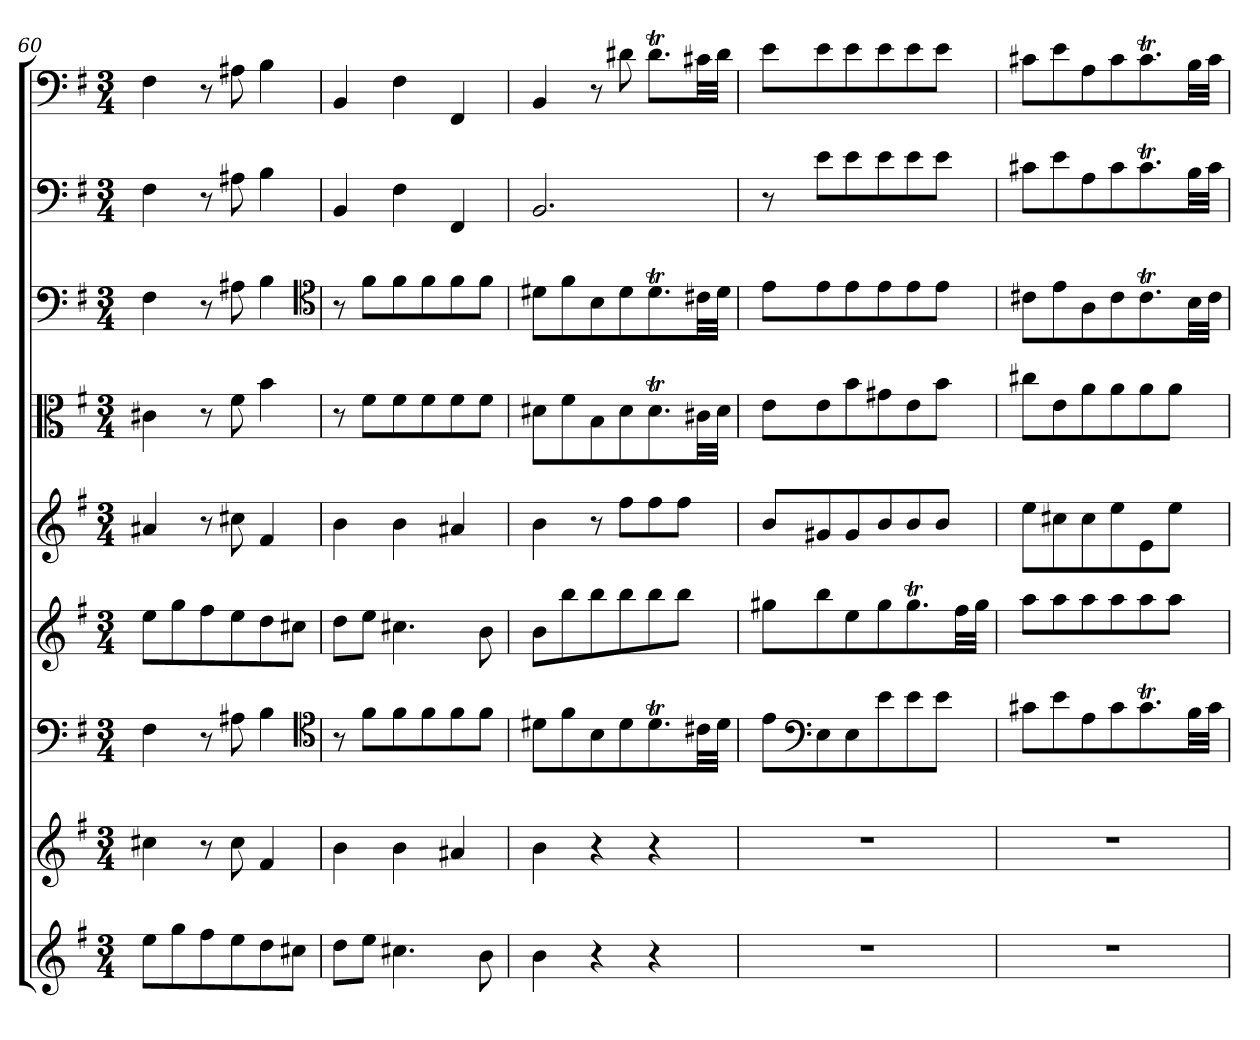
**kern	**kern	**kern	**kern	**kern	**kern	**kern	**kern	**kern
*part9	*part8	*part7	*part6	*part5	*part4	*part3	*part2	*part1
*staff9	*staff8	*staff7	*staff6	*staff5	*staff4	*staff3	*staff2	*staff1
*clefG2	*clefG2	*clefF4	*clefG2	*clefG2	*clefC3	*clefF4	*clefF4	*clefF4
*k[f#]	*k[f#]	*k[f#]	*k[f#]	*k[f#]	*k[f#]	*k[f#]	*k[f#]	*k[f#]
*e:	*e:	*e:	*e:	*e:	*e:	*e:	*e:	*e:
*M3/4	*M3/4	*M3/4	*M3/4	*M3/4	*M3/4	*M3/4	*M3/4	*M3/4
=60	=60	=60	=60	=60	=60	=60	=60	=60
8ee\L	4cc#X\	4F#\	8ee\L	4a#X/	4c#X\	4F#\	4F#\	4F#\
8gg\	.	.	8gg\	.	.	.	.	.
8ff#\	8r	8r	8ff#\	8r	8r	8r	8r	8r
8ee\	8cc#\	8A#X\	8ee\	8cc#X\	8f#\	8A#X\	8A#X\	8A#X\
8dd\	4f#/	4B\	8dd\	4f#/	4b\	4B\	4B\	4B\
8cc#X\J	.	.	8cc#X\J	.	.	.	.	.
*	*	*clefC4	*	*	*	*clefC4	*	*
=61	=61	=61	=61	=61	=61	=61	=61	=61
8dd\L	4b\	8r	8dd\L	4b\	8r	8r	4BB/	4BB/
8ee\J	.	8f#\L	8ee\J	.	8f#\L	8f#\L	.	.
4.cc#X\	4b\	8f#\	4.cc#X\	4b\	8f#\	8f#\	4F#\	4F#\
.	.	8f#\	.	.	8f#\	8f#\	.	.
.	4a#X/	8f#\	.	4a#X/	8f#\	8f#\	4FF#/	4FF#/
8b\	.	8f#\J	8b\	.	8f#\J	8f#\J	.	.
=62	=62	=62	=62	=62	=62	=62	=62	=62
4b\	4b\	8d#X\L	8b\L	4b\	8d#X\L	8d#X\L	2.BB/	4BB/
.	.	8f#\	8bb\	.	8f#\	8f#\	.	.
4r	4r	8B\	8bb\	8r	8B\	8B\	.	8r
.	.	8d#\	8bb\	8ff#\L	8d#\	8d#\	.	8d#X\
4r	4r	8.d#t\	8bb\	8ff#\	8.d#t\	8.d#t\	.	8.d#t\L
.	.	.	8bb\J	8ff#\J	.	.	.	.
.	.	32c#X\LL	.	.	32c#X\LL	32c#X\LL	.	32c#X\LL
.	.	32d#\JJJ	.	.	32d#\JJJ	32d#\JJJ	.	32d#\JJJ
=63	=63	=63	=63	=63	=63	=63	=63	=63
2.r	2.r	8e\L	8gg#X\L	8b/L	8e\L	8e\L	8r	8e\L
*	*	*clefF4	*	*	*	*	*	*
.	.	8E\	8bb\	8g#X/	8e\	8e\	8e\L	8e\
.	.	8E\	8ee\	8g#/	8b\	8e\	8e\	8e\
.	.	8e\	8gg#\	8b/	8g#X\	8e\	8e\	8e\
.	.	8e\	8.gg#t\	8b/	8e\	8e\	8e\	8e\
.	.	8e\J	.	8b/J	8b\J	8e\J	8e\J	8e\J
.	.	.	32ff#\LL	.	.	.	.	.
.	.	.	32gg#\JJJ	.	.	.	.	.
=64	=64	=64	=64	=64	=64	=64	=64	=64
2.r	2.r	8c#X\L	8aa\L	8ee\L	8cc#X\L	8c#X\L	8c#X\L	8c#X\L
.	.	8e\	8aa\	8cc#X\	8e\	8e\	8e\	8e\
.	.	8A\	8aa\	8cc#\	8a\	8A\	8A\	8A\
.	.	8c#\	8aa\	8ee\	8a\	8c#\	8c#\	8c#\
.	.	8.c#t\	8aa\	8e\	8a\	8.c#t\	8.c#t\	8.c#t\
.	.	.	8aa\J	8ee\J	8a\J	.	.	.
.	.	32B\LL	.	.	.	32B\LL	32B\LL	32B\LL
.	.	32c#\JJJ	.	.	.	32c#\JJJ	32c#\JJJ	32c#\JJJ
=	=	=	=	=	=	=	=	=
*-	*-	*-	*-	*-	*-	*-	*-	*-
